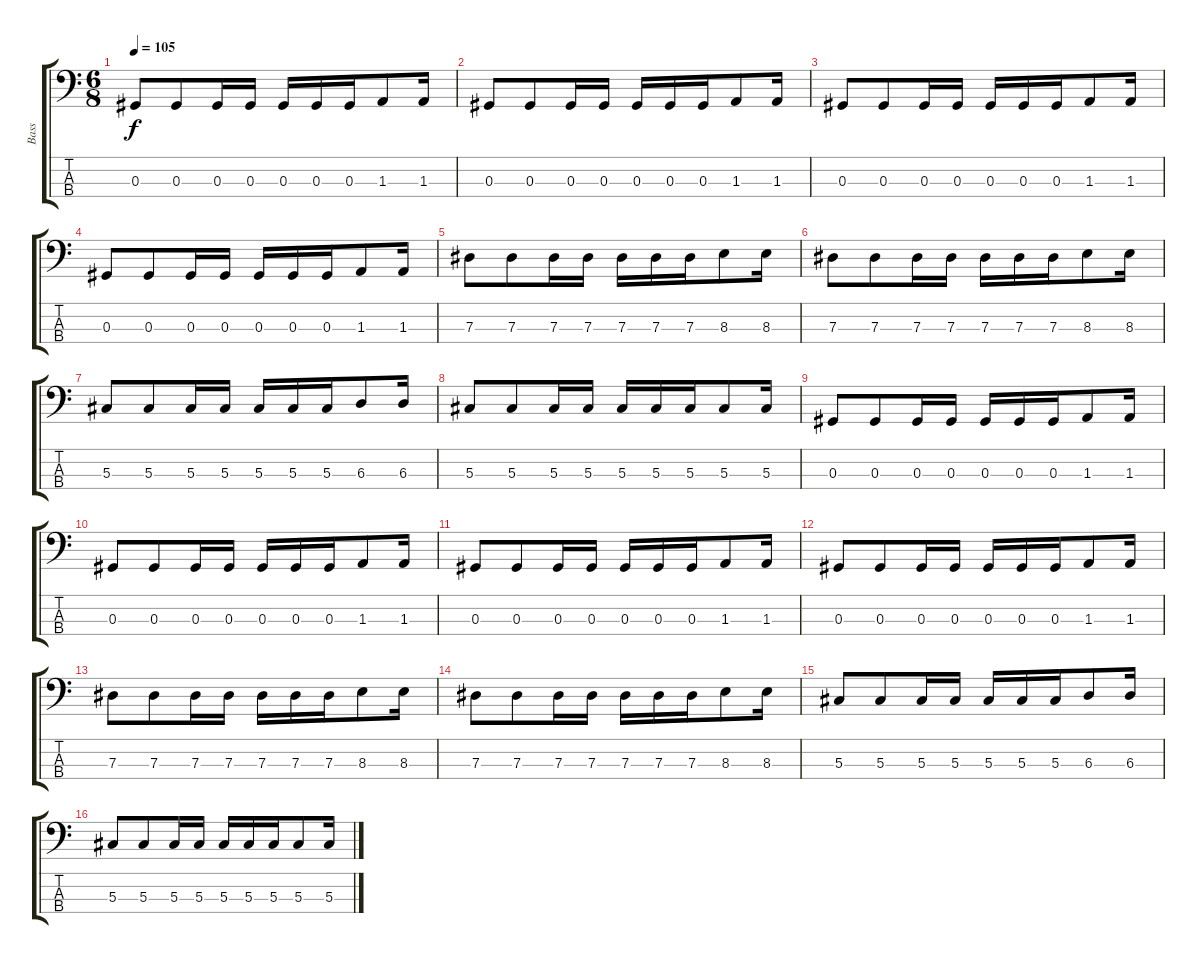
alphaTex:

\track ("Bass" "Bass") {instrument electricbasspick}
\staff {score tabs}
\tuning (Gb2 Db2 Ab1 Eb1) {hide}
\ts (6 8)
\tempo 105
\clef f4
\ks c
0.3.8{dy f instrument electricbasspick} 0.3.8 0.3.16 0.3.16 0.3.16 0.3.16 0.3.16 1.3.8 1.3.16 |
0.3.8 0.3.8 0.3.16 0.3.16 0.3.16 0.3.16 0.3.16 1.3.8 1.3.16 |
0.3.8 0.3.8 0.3.16 0.3.16 0.3.16 0.3.16 0.3.16 1.3.8 1.3.16 |
0.3.8 0.3.8 0.3.16 0.3.16 0.3.16 0.3.16 0.3.16 1.3.8 1.3.16 |
7.3.8 7.3.8 7.3.16 7.3.16 7.3.16 7.3.16 7.3.16 8.3.8 8.3.16 |
7.3.8 7.3.8 7.3.16 7.3.16 7.3.16 7.3.16 7.3.16 8.3.8 8.3.16 |
5.3.8 5.3.8 5.3.16 5.3.16 5.3.16 5.3.16 5.3.16 6.3.8 6.3.16 |
5.3.8 5.3.8 5.3.16 5.3.16 5.3.16 5.3.16 5.3.16 5.3.8 5.3.16 |
0.3.8 0.3.8 0.3.16 0.3.16 0.3.16 0.3.16 0.3.16 1.3.8 1.3.16 |
0.3.8 0.3.8 0.3.16 0.3.16 0.3.16 0.3.16 0.3.16 1.3.8 1.3.16 |
0.3.8 0.3.8 0.3.16 0.3.16 0.3.16 0.3.16 0.3.16 1.3.8 1.3.16 |
0.3.8 0.3.8 0.3.16 0.3.16 0.3.16 0.3.16 0.3.16 1.3.8 1.3.16 |
7.3.8 7.3.8 7.3.16 7.3.16 7.3.16 7.3.16 7.3.16 8.3.8 8.3.16 |
7.3.8 7.3.8 7.3.16 7.3.16 7.3.16 7.3.16 7.3.16 8.3.8 8.3.16 |
5.3.8 5.3.8 5.3.16 5.3.16 5.3.16 5.3.16 5.3.16 6.3.8 6.3.16 |
5.3.8 5.3.8 5.3.16 5.3.16 5.3.16 5.3.16 5.3.16 5.3.8 5.3.16
